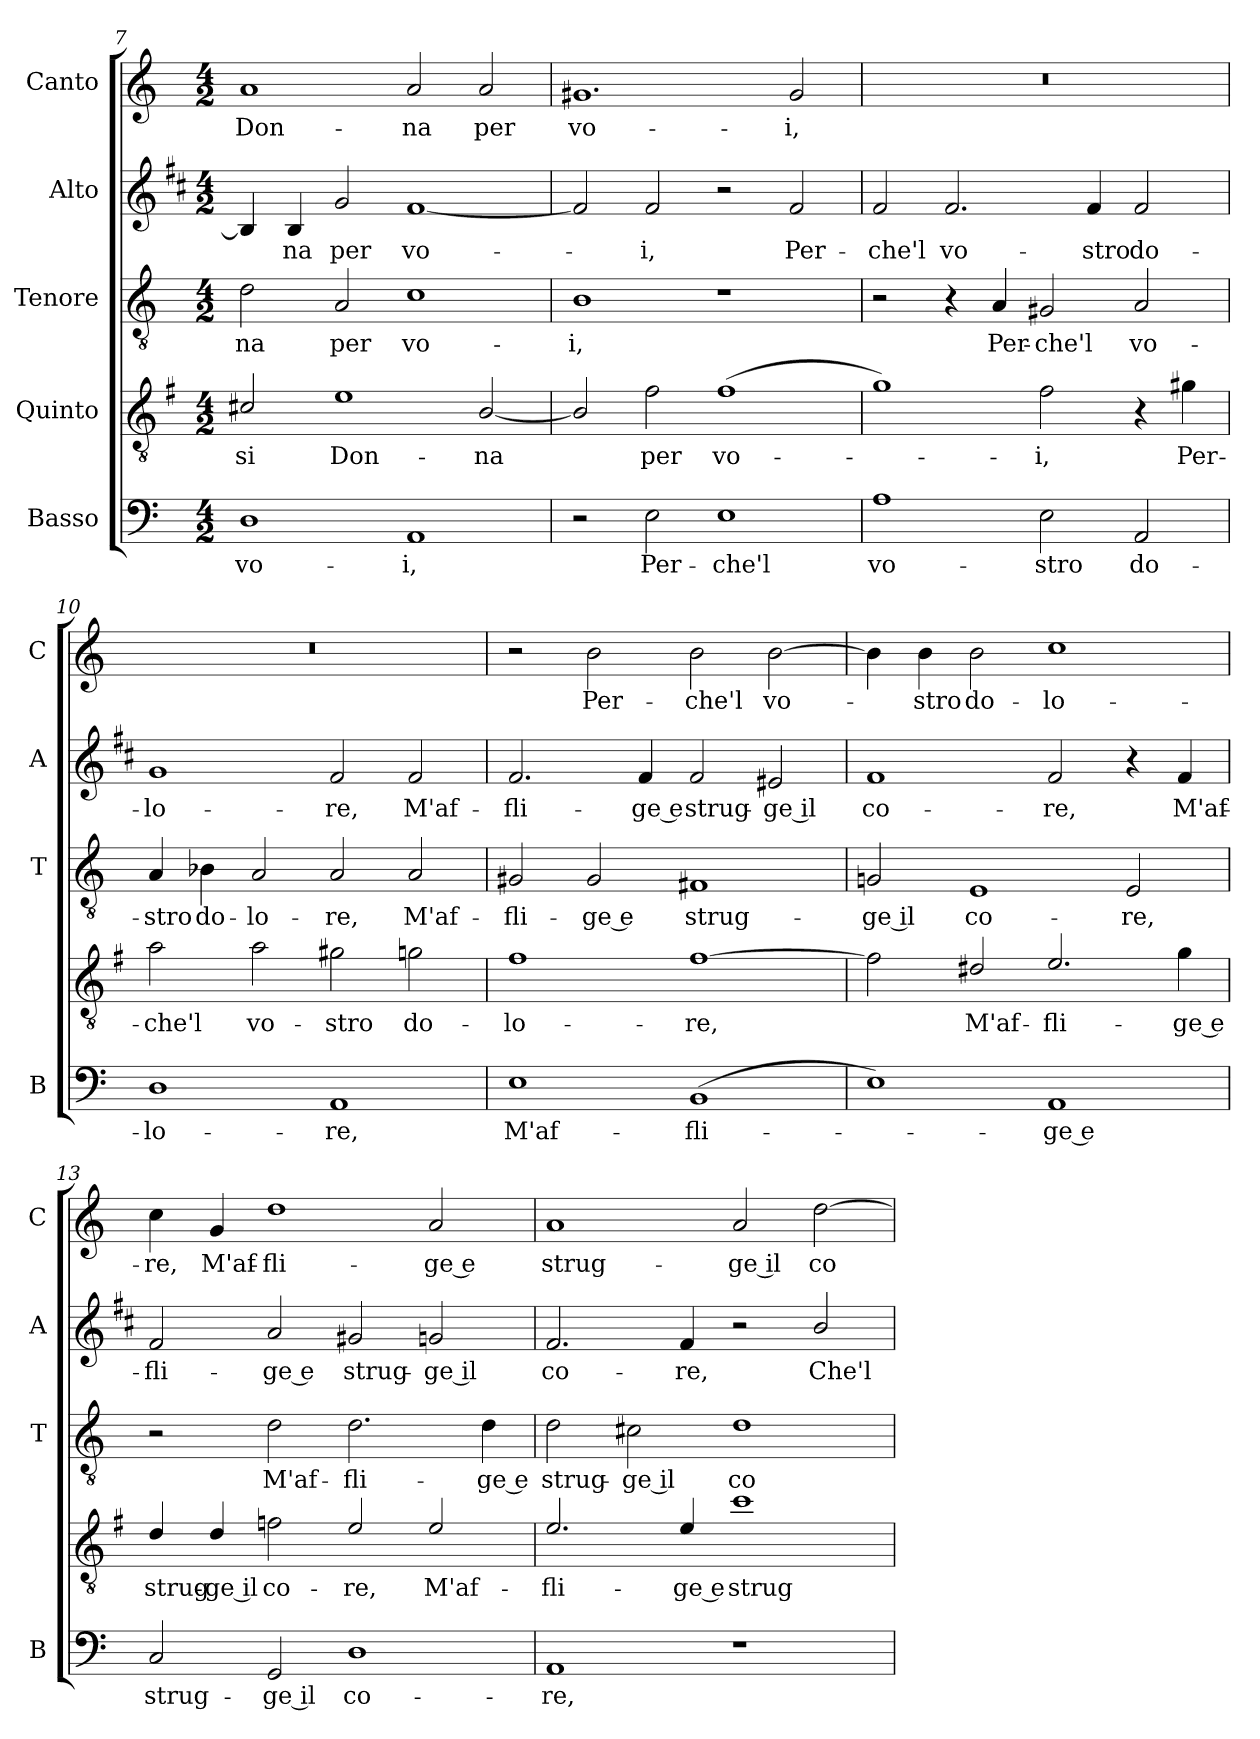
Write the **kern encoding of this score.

**kern	**text	**kern	**text	**kern	**text	**kern	**text	**kern	**text
*part5	*part5	*part4	*part4	*part3	*part3	*part2	*part2	*part1	*part1
*staff5	*staff5	*staff4	*staff4	*staff3	*staff3	*staff2	*staff2	*staff1	*staff1
*I"Basso	*	*I"Quinto	*	*I"Tenore	*	*I"Alto	*	*I"Canto	*
*I'B	*	*	*	*I'T	*	*I'A	*	*I'C	*
*clefF4	*	*clefGv2	*	*clefGv2	*	*clefG2	*	*clefG2	*
*	*	*ITrd4c7	*	*	*	*ITrd1c2	*	*	*
*k[]	*	*k[]	*	*k[]	*	*k[]	*	*k[]	*
*C:	*	*C:	*	*C:	*	*C:	*	*C:	*
*M4/2	*	*M4/2	*	*M4/2	*	*M4/2	*	*M4/2	*
=7	=7	=7	=7	=7	=7	=7	=7	=7	=7
!	!LO:LY:b	!	!LO:LY:b	!	!LO:LY:b	!	!	!	!LO:LY:b
1D	vo-	2F#X/	-si	2d\	-na	4A/]	.	1a	Don-
!	!	!	!	!	!	!	!LO:LY:b	!	!
.	.	.	.	.	.	4A/	-na	.	.
!	!	!	!LO:LY:b	!	!LO:LY:b	!	!LO:LY:b	!	!
.	.	1A	Don-	2A/	per	2f/	per	.	.
!	!LO:LY:b	!	!	!	!LO:LY:b	!	!LO:LY:b	!	!LO:LY:b
1AA	-i,	.	.	1c	vo-	[1e	vo-	2a/	-na
!	!	!	!LO:LY:b	!	!	!	!	!	!LO:LY:b
.	.	[2E/	-na	.	.	.	.	2a/	per
=8	=8	=8	=8	=8	=8	=8	=8	=8	=8
!	!	!	!	!	!LO:LY:b	!	!	!	!LO:LY:b
2r	.	2E/]	.	1B	-i,	2e/]	.	1.g#X	vo-
!	!LO:LY:b	!	!LO:LY:b	!	!	!	!LO:LY:b	!	!
2E\	Per-	2B\	per	.	.	2e/	-i,	.	.
!	!LO:LY:b	!	!LO:LY:b	!	!	!	!	!	!
1E	-che'l	(>1B	vo-	1r	.	2r	.	.	.
!	!	!	!	!	!	!	!LO:LY:b	!	!LO:LY:b
.	.	.	.	.	.	2e/	Per-	2g#/	-i,
=9	=9	=9	=9	=9	=9	=9	=9	=9	=9
!	!LO:LY:b	!	!	!	!	!	!LO:LY:b	!	!
1A	vo-	1c)	.	2r	.	2e/	-che'l	0r	.
!	!	!	!	!	!	!	!LO:LY:b	!	!
.	.	.	.	4r	.	2.e/	vo-	.	.
!	!	!	!	!	!LO:LY:b	!	!	!	!
.	.	.	.	4A/	Per-	.	.	.	.
!	!LO:LY:b	!	!LO:LY:b	!	!LO:LY:b	!	!	!	!
2E\	-stro	2B\	-i,	2G#X/	-che'l	.	.	.	.
!	!	!	!	!	!	!	!LO:LY:b	!	!
.	.	.	.	.	.	4e/	-stro	.	.
!	!LO:LY:b	!	!	!	!LO:LY:b	!	!LO:LY:b	!	!
2AA/	do-	4r	.	2A/	vo-	2e/	do-	.	.
!	!	!	!LO:LY:b	!	!	!	!	!	!
.	.	4c#X\	Per-	.	.	.	.	.	.
!!LO:PB:g=z
=10	=10	=10	=10	=10	=10	=10	=10	=10	=10
!	!LO:LY:b	!	!LO:LY:b	!	!LO:LY:b	!	!LO:LY:b	!	!
1D	-lo-	2d\	-che'l	4A/	-stro	1f	-lo-	0r	.
!	!	!	!	!	!LO:LY:b	!	!	!	!
.	.	.	.	4B-X\	do-	.	.	.	.
!	!	!	!LO:LY:b	!	!LO:LY:b	!	!	!	!
.	.	2d\	vo-	2A/	-lo-	.	.	.	.
!	!LO:LY:b	!	!LO:LY:b	!	!LO:LY:b	!	!LO:LY:b	!	!
1AA	-re,	2c#X\	-stro	2A/	-re,	2e/	-re,	.	.
!	!	!	!LO:LY:b	!	!LO:LY:b	!	!LO:LY:b	!	!
.	.	2cn\	do-	2A/	M'af-	2e/	M'af-	.	.
=11	=11	=11	=11	=11	=11	=11	=11	=11	=11
!	!LO:LY:b	!	!LO:LY:b	!	!LO:LY:b	!	!LO:LY:b	!	!
1E	M'af-	1B	-lo-	2G#X/	-fli-	2.e/	-fli-	2r	.
!	!	!	!	!	!LO:LY:b	!	!	!	!LO:LY:b
.	.	.	.	2G#/	-ge e	.	.	2b\	Per-
!	!	!	!	!	!	!	!LO:LY:b	!	!
.	.	.	.	.	.	4e/	-ge e	.	.
!	!LO:LY:b	!	!LO:LY:b	!	!LO:LY:b	!	!LO:LY:b	!	!LO:LY:b
(>1BB	-fli-	[1B	-re,	1F#X	strug-	2e/	strug-	2b\	-che'l
!	!	!	!	!	!	!	!LO:LY:b	!	!LO:LY:b
.	.	.	.	.	.	2d#X/	-ge il	[2b\	vo-
=12	=12	=12	=12	=12	=12	=12	=12	=12	=12
!	!	!	!	!	!LO:LY:b	!	!LO:LY:b	!	!
1E)	.	2B\]	.	2Gni/	-ge il	1e	co-	4b\]	.
!	!	!	!	!	!	!	!	!	!LO:LY:b
.	.	.	.	.	.	.	.	4b\	-stro
!	!	!	!LO:LY:b	!	!LO:LY:b	!	!	!	!LO:LY:b
.	.	2G#X/	M'af-	1E	co-	.	.	2b\	do-
!	!LO:LY:b	!	!LO:LY:b	!	!	!	!LO:LY:b	!	!LO:LY:b
1AA	-ge e	2.A/	-fli-	.	.	2e/	-re,	1cc	-lo-
!	!	!	!	!	!LO:LY:b	!	!	!	!
.	.	.	.	2E/	-re,	4r	.	.	.
!	!	!	!LO:LY:b	!	!	!	!LO:LY:b	!	!
.	.	4c\	-ge e	.	.	4e/	M'af-	.	.
=13	=13	=13	=13	=13	=13	=13	=13	=13	=13
!	!LO:LY:b	!	!LO:LY:b	!	!	!	!LO:LY:b	!	!LO:LY:b
2C/	strug-	4G/	strug-	2r	.	2e/	-fli-	4cc\	-re,
!	!	!	!LO:LY:b	!	!	!	!	!	!LO:LY:b
.	.	4G/	-ge il	.	.	.	.	4g/	M'af-
!	!LO:LY:b	!	!LO:LY:b	!	!LO:LY:b	!	!LO:LY:b	!	!LO:LY:b
2GG/	-ge il	2B-X\	co-	2d\	M'af-	2g/	-ge e	1dd	-fli-
!	!LO:LY:b	!	!LO:LY:b	!	!LO:LY:b	!	!LO:LY:b	!	!
1D	co-	2A/	-re,	2.d\	-fli-	2f#X/	strug-	.	.
!	!	!	!LO:LY:b	!	!	!	!LO:LY:b	!	!LO:LY:b
.	.	2A/	M'af-	.	.	2fn/	-ge il	2a/	-ge e
!	!	!	!	!	!LO:LY:b	!	!	!	!
.	.	.	.	4d\	-ge e	.	.	.	.
!!LO:LB:g=z
=14	=14	=14	=14	=14	=14	=14	=14	=14	=14
!	!LO:LY:b	!	!LO:LY:b	!	!LO:LY:b	!	!LO:LY:b	!	!LO:LY:b
1AA	-re,	2.A/	-fli-	2d\	strug-	2.e/	co-	1a	strug-
!	!	!	!	!	!LO:LY:b	!	!	!	!
.	.	.	.	2c#X\	-ge il	.	.	.	.
!	!	!	!LO:LY:b	!	!	!	!LO:LY:b	!	!
.	.	4A/	-ge e	.	.	4e/	-re,	.	.
!	!	!	!LO:LY:b	!	!LO:LY:b	!	!	!	!LO:LY:b
1r	.	1f	strug-	1d	co-	2r	.	2a/	-ge il
!	!	!	!	!	!	!	!LO:LY:b	!	!LO:LY:b
.	.	.	.	.	.	2a/	Che'l	[2dd\	co-
=	=	=	=	=	=	=	=	=	=
*-	*-	*-	*-	*-	*-	*-	*-	*-	*-
